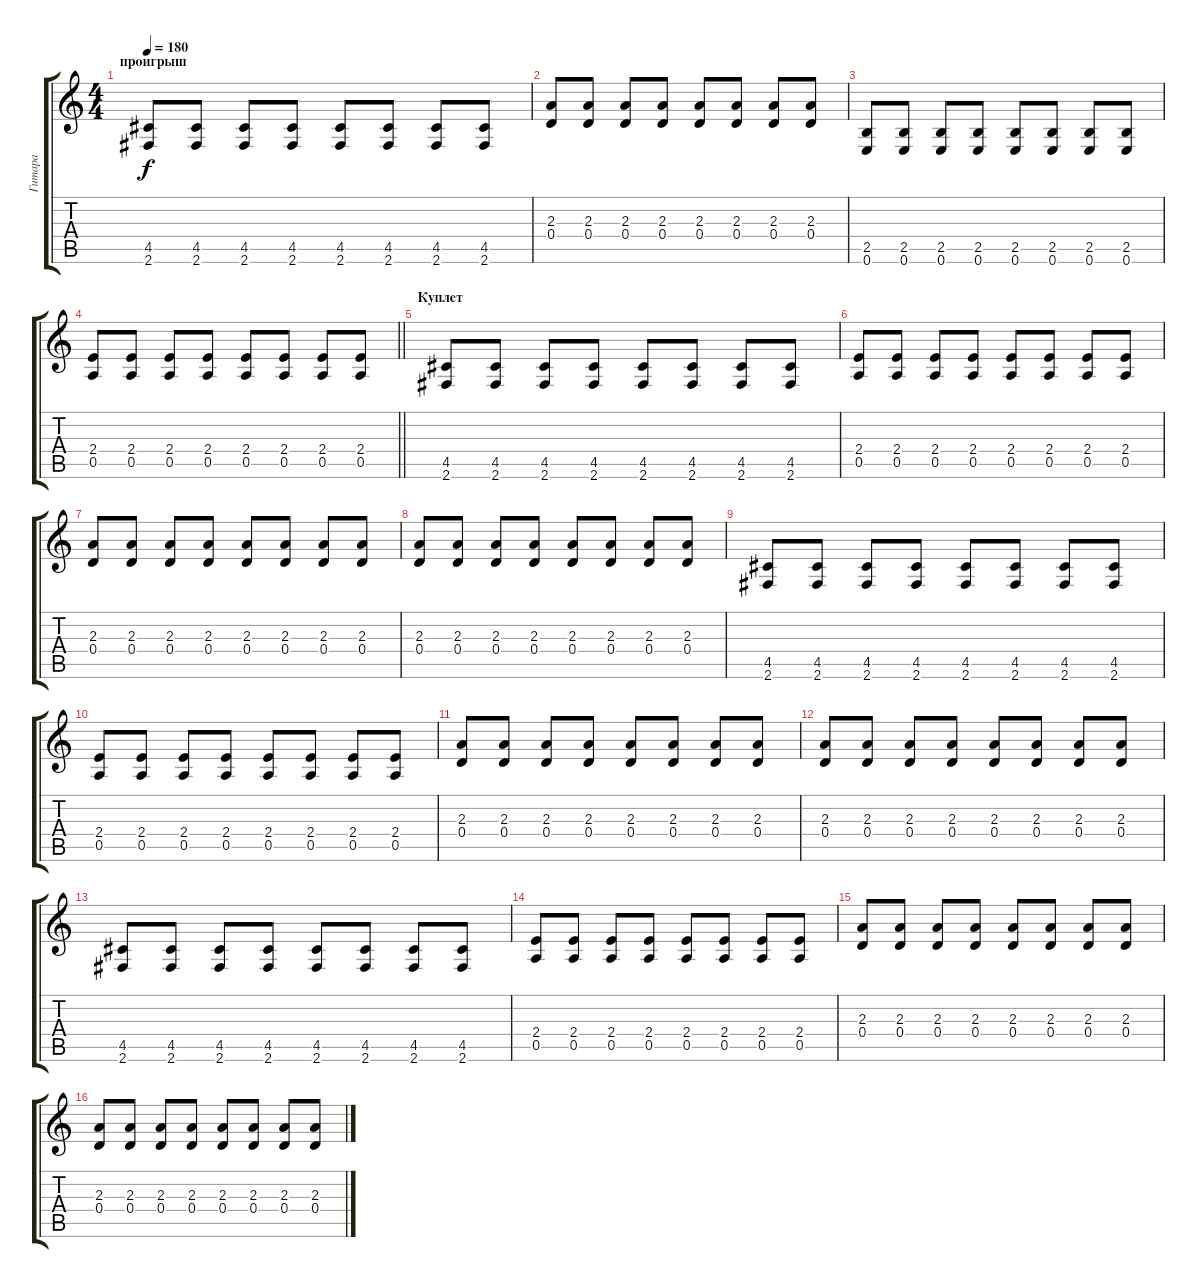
\track ("Гитара" "Гитара") {instrument distortionguitar}
\staff {score tabs}
\tuning (E4 B3 G3 D3 A2 E2) {hide}
\ts (4 4)
\section ("" "проигрыш")
\tempo 180
\clef g2
\ks c
(4.5 2.6).8{dy f} (4.5 2.6).8 (4.5 2.6).8 (4.5 2.6).8 (4.5 2.6).8 (4.5 2.6).8 (4.5 2.6).8 (4.5 2.6).8 |
(2.3 0.4).8 (2.3 0.4).8 (2.3 0.4).8 (2.3 0.4).8 (2.3 0.4).8 (2.3 0.4).8 (2.3 0.4).8 (2.3 0.4).8 |
(2.5 0.6).8 (2.5 0.6).8 (2.5 0.6).8 (2.5 0.6).8 (2.5 0.6).8 (2.5 0.6).8 (2.5 0.6).8 (2.5 0.6).8 |
\barLineRight lightlight
(2.4 0.5).8 (2.4 0.5).8 (2.4 0.5).8 (2.4 0.5).8 (2.4 0.5).8 (2.4 0.5).8 (2.4 0.5).8 (2.4 0.5).8 |
\section ("" "Куплет")
(4.5 2.6).8 (4.5 2.6).8 (4.5 2.6).8 (4.5 2.6).8 (4.5 2.6).8 (4.5 2.6).8 (4.5 2.6).8 (4.5 2.6).8 |
(2.4 0.5).8 (2.4 0.5).8 (2.4 0.5).8 (2.4 0.5).8 (2.4 0.5).8 (2.4 0.5).8 (2.4 0.5).8 (2.4 0.5).8 |
(2.3 0.4).8 (2.3 0.4).8 (2.3 0.4).8 (2.3 0.4).8 (2.3 0.4).8 (2.3 0.4).8 (2.3 0.4).8 (2.3 0.4).8 |
(2.3 0.4).8 (2.3 0.4).8 (2.3 0.4).8 (2.3 0.4).8 (2.3 0.4).8 (2.3 0.4).8 (2.3 0.4).8 (2.3 0.4).8 |
(4.5 2.6).8 (4.5 2.6).8 (4.5 2.6).8 (4.5 2.6).8 (4.5 2.6).8 (4.5 2.6).8 (4.5 2.6).8 (4.5 2.6).8 |
(2.4 0.5).8 (2.4 0.5).8 (2.4 0.5).8 (2.4 0.5).8 (2.4 0.5).8 (2.4 0.5).8 (2.4 0.5).8 (2.4 0.5).8 |
(2.3 0.4).8 (2.3 0.4).8 (2.3 0.4).8 (2.3 0.4).8 (2.3 0.4).8 (2.3 0.4).8 (2.3 0.4).8 (2.3 0.4).8 |
(2.3 0.4).8 (2.3 0.4).8 (2.3 0.4).8 (2.3 0.4).8 (2.3 0.4).8 (2.3 0.4).8 (2.3 0.4).8 (2.3 0.4).8 |
(4.5 2.6).8 (4.5 2.6).8 (4.5 2.6).8 (4.5 2.6).8 (4.5 2.6).8 (4.5 2.6).8 (4.5 2.6).8 (4.5 2.6).8 |
(2.4 0.5).8 (2.4 0.5).8 (2.4 0.5).8 (2.4 0.5).8 (2.4 0.5).8 (2.4 0.5).8 (2.4 0.5).8 (2.4 0.5).8 |
(2.3 0.4).8 (2.3 0.4).8 (2.3 0.4).8 (2.3 0.4).8 (2.3 0.4).8 (2.3 0.4).8 (2.3 0.4).8 (2.3 0.4).8 |
(2.3 0.4).8 (2.3 0.4).8 (2.3 0.4).8 (2.3 0.4).8 (2.3 0.4).8 (2.3 0.4).8 (2.3 0.4).8 (2.3 0.4).8
